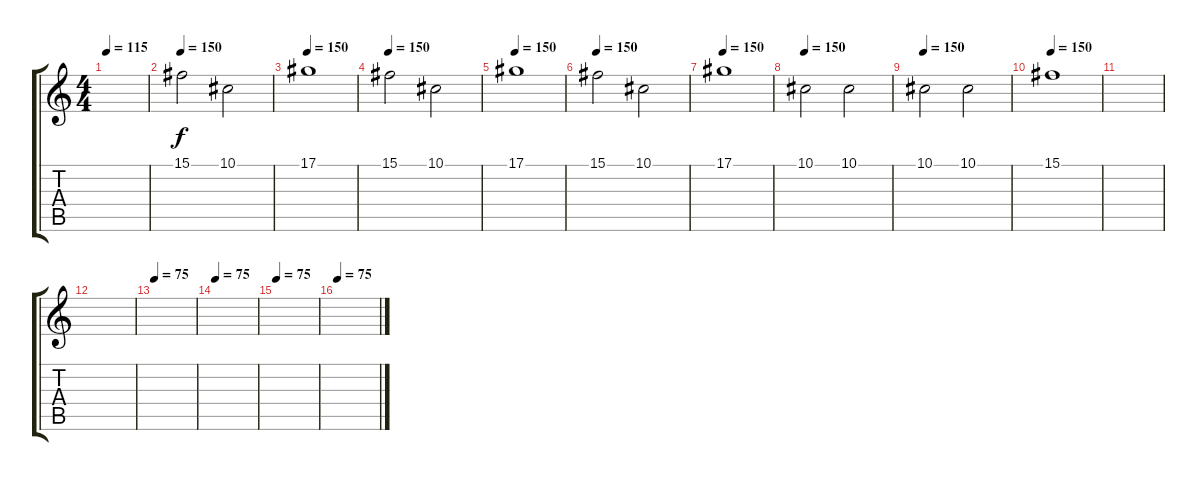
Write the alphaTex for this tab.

\track "" {instrument tubularbells}
\staff {score tabs}
\tuning (Eb4 Bb3 Gb3 Db3 Ab2 Eb2) {hide}
\ts (4 4)
\tempo 115
\clef g2
\ks c
|
\tempo 150
15.1.2{instrument tubularbells} 10.1.2 |
\tempo 150
17.1.1 |
\tempo 150
15.1.2 10.1.2 |
\tempo 150
17.1.1 |
\tempo 150
15.1.2 10.1.2 |
\tempo 150
17.1.1 |
\tempo 150
10.1.2 10.1.2 |
\tempo 150
10.1.2 10.1.2 |
\tempo 150
15.1.1 |
|
|
\tempo 75
|
\tempo 75
|
\tempo 75
|
\tempo 75
